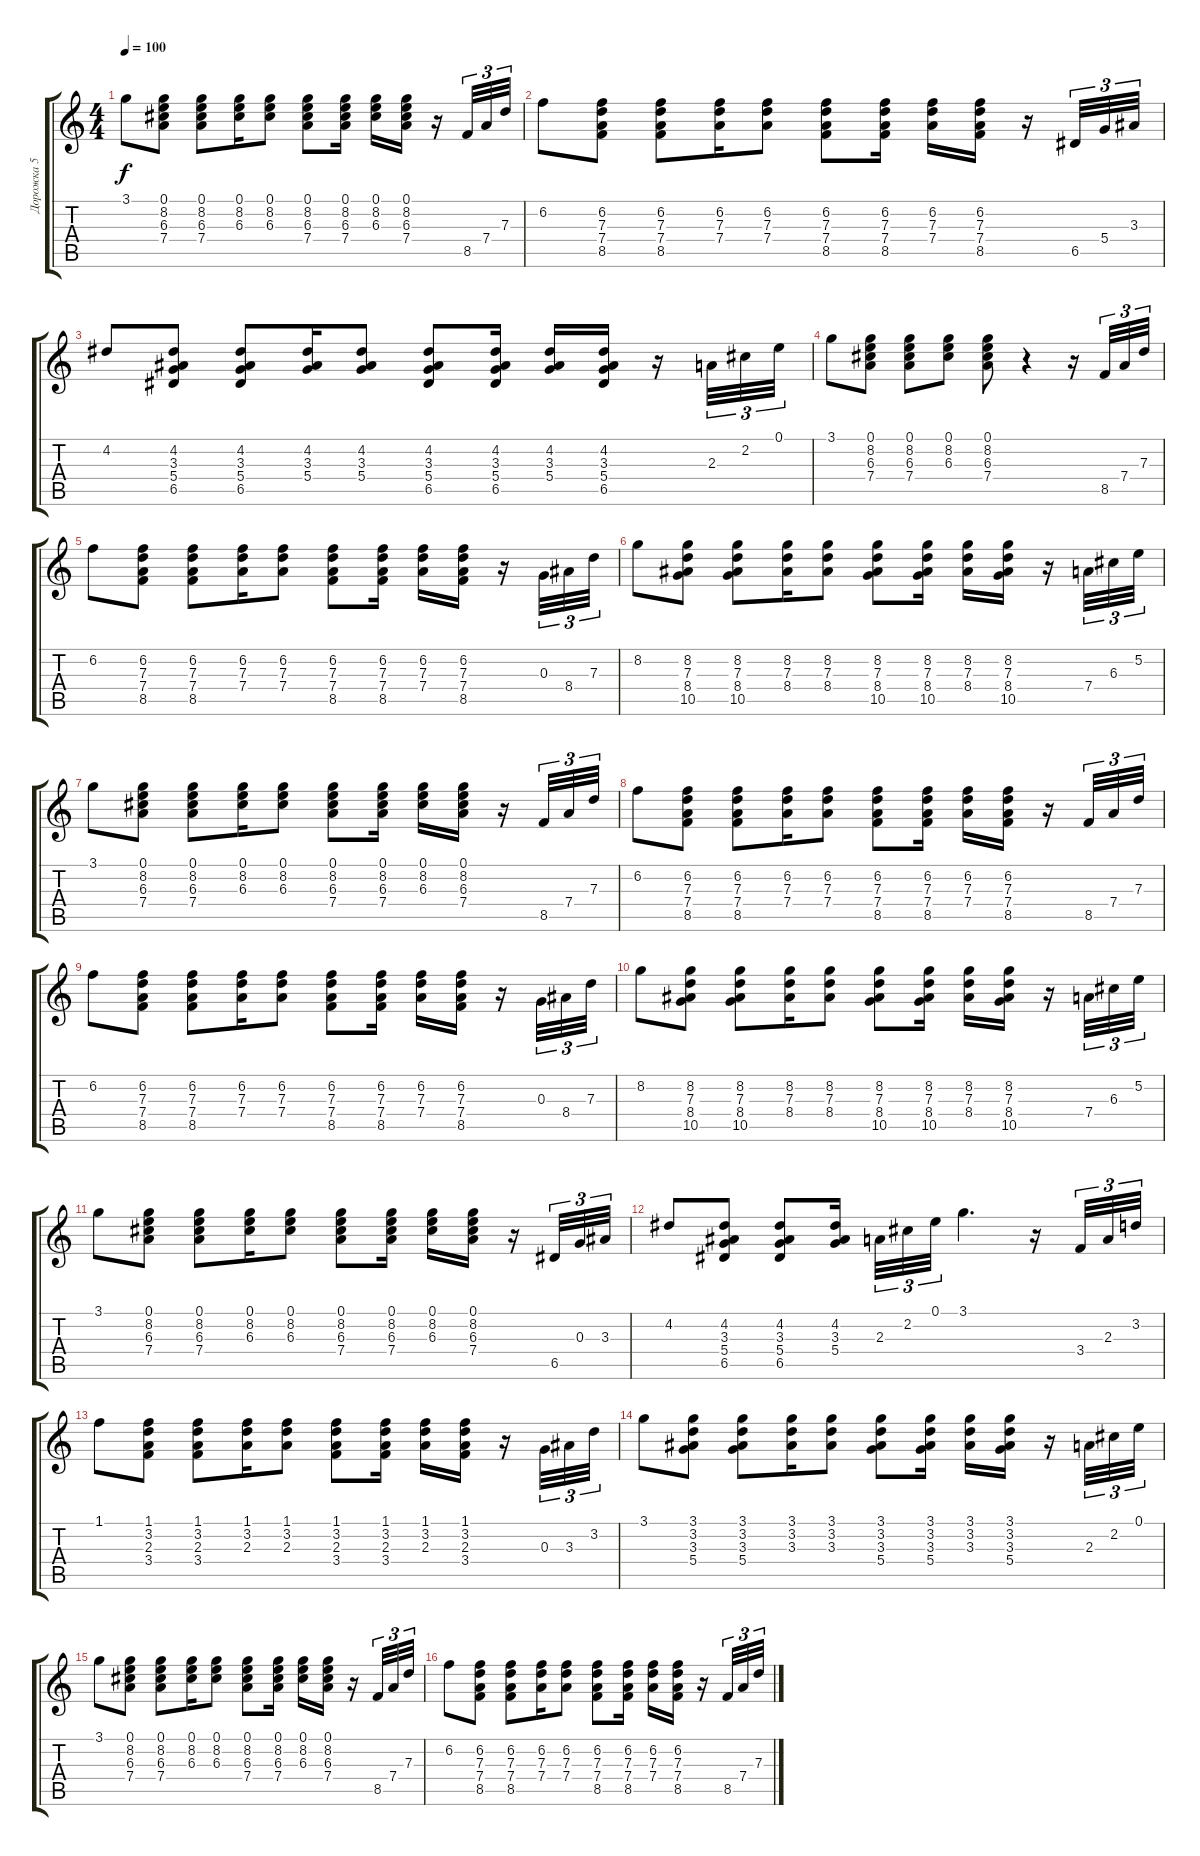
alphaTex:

\track ("Дорожка 5" "Дорожка 5") {instrument acousticguitarsteel}
\staff {score tabs}
\tuning (E4 B3 G3 D3 A2 E2) {hide}
\ts (4 4)
\tempo 100
\clef g2
\ks c
3.1.8{dy f} (0.1 8.2 6.3 7.4).8 (0.1 8.2 6.3 7.4).8 (0.1 8.2 6.3).16 (0.1 8.2 6.3).8 (0.1 8.2 6.3 7.4).8 (0.1 8.2 6.3 7.4).16 (0.1 8.2 6.3).16 (0.1 8.2 6.3 7.4).16 r.16 8.5.32{tu (3 2)} 7.4.32{tu (3 2)} 7.3.32{tu (3 2)} |
6.2.8 (6.2 7.3 7.4 8.5).8 (6.2 7.3 7.4 8.5).8 (6.2 7.3 7.4).16 (6.2 7.3 7.4).8 (6.2 7.3 7.4 8.5).8 (6.2 7.3 7.4 8.5).16 (6.2 7.3 7.4).16 (6.2 7.3 7.4 8.5).16 r.16 6.5.32{tu (3 2)} 5.4.32{tu (3 2)} 3.3.32{tu (3 2)} |
4.2.8 (4.2 3.3 5.4 6.5).8 (4.2 3.3 5.4 6.5).8 (4.2 3.3 5.4).16 (4.2 3.3 5.4).8 (4.2 3.3 5.4 6.5).8 (4.2 3.3 5.4 6.5).16 (4.2 3.3 5.4).16 (4.2 3.3 5.4 6.5).16 r.16 2.3.32{tu (3 2)} 2.2.32{tu (3 2)} 0.1.32{tu (3 2)} |
3.1.8 (0.1 8.2 6.3 7.4).8 (0.1 8.2 6.3 7.4).8 (0.1 8.2 6.3).8 (0.1 8.2 6.3 7.4).8 r.4 r.16 8.5.32{tu (3 2)} 7.4.32{tu (3 2)} 7.3.32{tu (3 2)} |
6.2.8 (6.2 7.3 7.4 8.5).8 (6.2 7.3 7.4 8.5).8 (6.2 7.3 7.4).16 (6.2 7.3 7.4).8 (6.2 7.3 7.4 8.5).8 (6.2 7.3 7.4 8.5).16 (6.2 7.3 7.4).16 (6.2 7.3 7.4 8.5).16 r.16 0.3.32{tu (3 2)} 8.4.32{tu (3 2)} 7.3.32{tu (3 2)} |
8.2.8 (8.2 7.3 8.4 10.5).8 (8.2 7.3 8.4 10.5).8 (8.2 7.3 8.4).16 (8.2 7.3 8.4).8 (8.2 7.3 8.4 10.5).8 (8.2 7.3 8.4 10.5).16 (8.2 7.3 8.4).16 (8.2 7.3 8.4 10.5).16 r.16 7.4.32{tu (3 2)} 6.3.32{tu (3 2)} 5.2.32{tu (3 2)} |
3.1.8 (0.1 8.2 6.3 7.4).8 (0.1 8.2 6.3 7.4).8 (0.1 8.2 6.3).16 (0.1 8.2 6.3).8 (0.1 8.2 6.3 7.4).8 (0.1 8.2 6.3 7.4).16 (0.1 8.2 6.3).16 (0.1 8.2 6.3 7.4).16 r.16 8.5.32{tu (3 2)} 7.4.32{tu (3 2)} 7.3.32{tu (3 2)} |
6.2.8 (6.2 7.3 7.4 8.5).8 (6.2 7.3 7.4 8.5).8 (6.2 7.3 7.4).16 (6.2 7.3 7.4).8 (6.2 7.3 7.4 8.5).8 (6.2 7.3 7.4 8.5).16 (6.2 7.3 7.4).16 (6.2 7.3 7.4 8.5).16 r.16 8.5.32{tu (3 2)} 7.4.32{tu (3 2)} 7.3.32{tu (3 2)} |
6.2.8 (6.2 7.3 7.4 8.5).8 (6.2 7.3 7.4 8.5).8 (6.2 7.3 7.4).16 (6.2 7.3 7.4).8 (6.2 7.3 7.4 8.5).8 (6.2 7.3 7.4 8.5).16 (6.2 7.3 7.4).16 (6.2 7.3 7.4 8.5).16 r.16 0.3.32{tu (3 2)} 8.4.32{tu (3 2)} 7.3.32{tu (3 2)} |
8.2.8 (8.2 7.3 8.4 10.5).8 (8.2 7.3 8.4 10.5).8 (8.2 7.3 8.4).16 (8.2 7.3 8.4).8 (8.2 7.3 8.4 10.5).8 (8.2 7.3 8.4 10.5).16 (8.2 7.3 8.4).16 (8.2 7.3 8.4 10.5).16 r.16 7.4.32{tu (3 2)} 6.3.32{tu (3 2)} 5.2.32{tu (3 2)} |
3.1.8 (0.1 8.2 6.3 7.4).8 (0.1 8.2 6.3 7.4).8 (0.1 8.2 6.3).16 (0.1 8.2 6.3).8 (0.1 8.2 6.3 7.4).8 (0.1 8.2 6.3 7.4).16 (0.1 8.2 6.3).16 (0.1 8.2 6.3 7.4).16 r.16 6.5.32{tu (3 2)} 0.3.32{tu (3 2)} 3.3.32{tu (3 2)} |
4.2.8 (4.2 3.3 5.4 6.5).8 (4.2 3.3 5.4 6.5).8 (4.2 3.3 5.4).16{beam splitsecondary} 2.3.32{tu (3 2)} 2.2.32{tu (3 2)} 0.1.32{tu (3 2)} 3.1.4{d} r.16 3.4.32{tu (3 2)} 2.3.32{tu (3 2)} 3.2.32{tu (3 2)} |
1.1.8 (1.1 3.2 2.3 3.4).8 (1.1 3.2 2.3 3.4).8 (1.1 3.2 2.3).16 (1.1 3.2 2.3).8 (1.1 3.2 2.3 3.4).8 (1.1 3.2 2.3 3.4).16 (1.1 3.2 2.3).16 (1.1 3.2 2.3 3.4).16 r.16 0.3.32{tu (3 2)} 3.3.32{tu (3 2)} 3.2.32{tu (3 2)} |
3.1.8 (3.1 3.2 3.3 5.4).8 (3.1 3.2 3.3 5.4).8 (3.1 3.2 3.3).16 (3.1 3.2 3.3).8 (3.1 3.2 3.3 5.4).8 (3.1 3.2 3.3 5.4).16 (3.1 3.2 3.3).16 (3.1 3.2 3.3 5.4).16 r.16 2.3.32{tu (3 2)} 2.2.32{tu (3 2)} 0.1.32{tu (3 2)} |
3.1.8 (0.1 8.2 6.3 7.4).8 (0.1 8.2 6.3 7.4).8 (0.1 8.2 6.3).16 (0.1 8.2 6.3).8 (0.1 8.2 6.3 7.4).8 (0.1 8.2 6.3 7.4).16 (0.1 8.2 6.3).16 (0.1 8.2 6.3 7.4).16 r.16 8.5.32{tu (3 2)} 7.4.32{tu (3 2)} 7.3.32{tu (3 2)} |
6.2.8 (6.2 7.3 7.4 8.5).8 (6.2 7.3 7.4 8.5).8 (6.2 7.3 7.4).16 (6.2 7.3 7.4).8 (6.2 7.3 7.4 8.5).8 (6.2 7.3 7.4 8.5).16 (6.2 7.3 7.4).16 (6.2 7.3 7.4 8.5).16 r.16 8.5.32{tu (3 2)} 7.4.32{tu (3 2)} 7.3.32{tu (3 2)}
